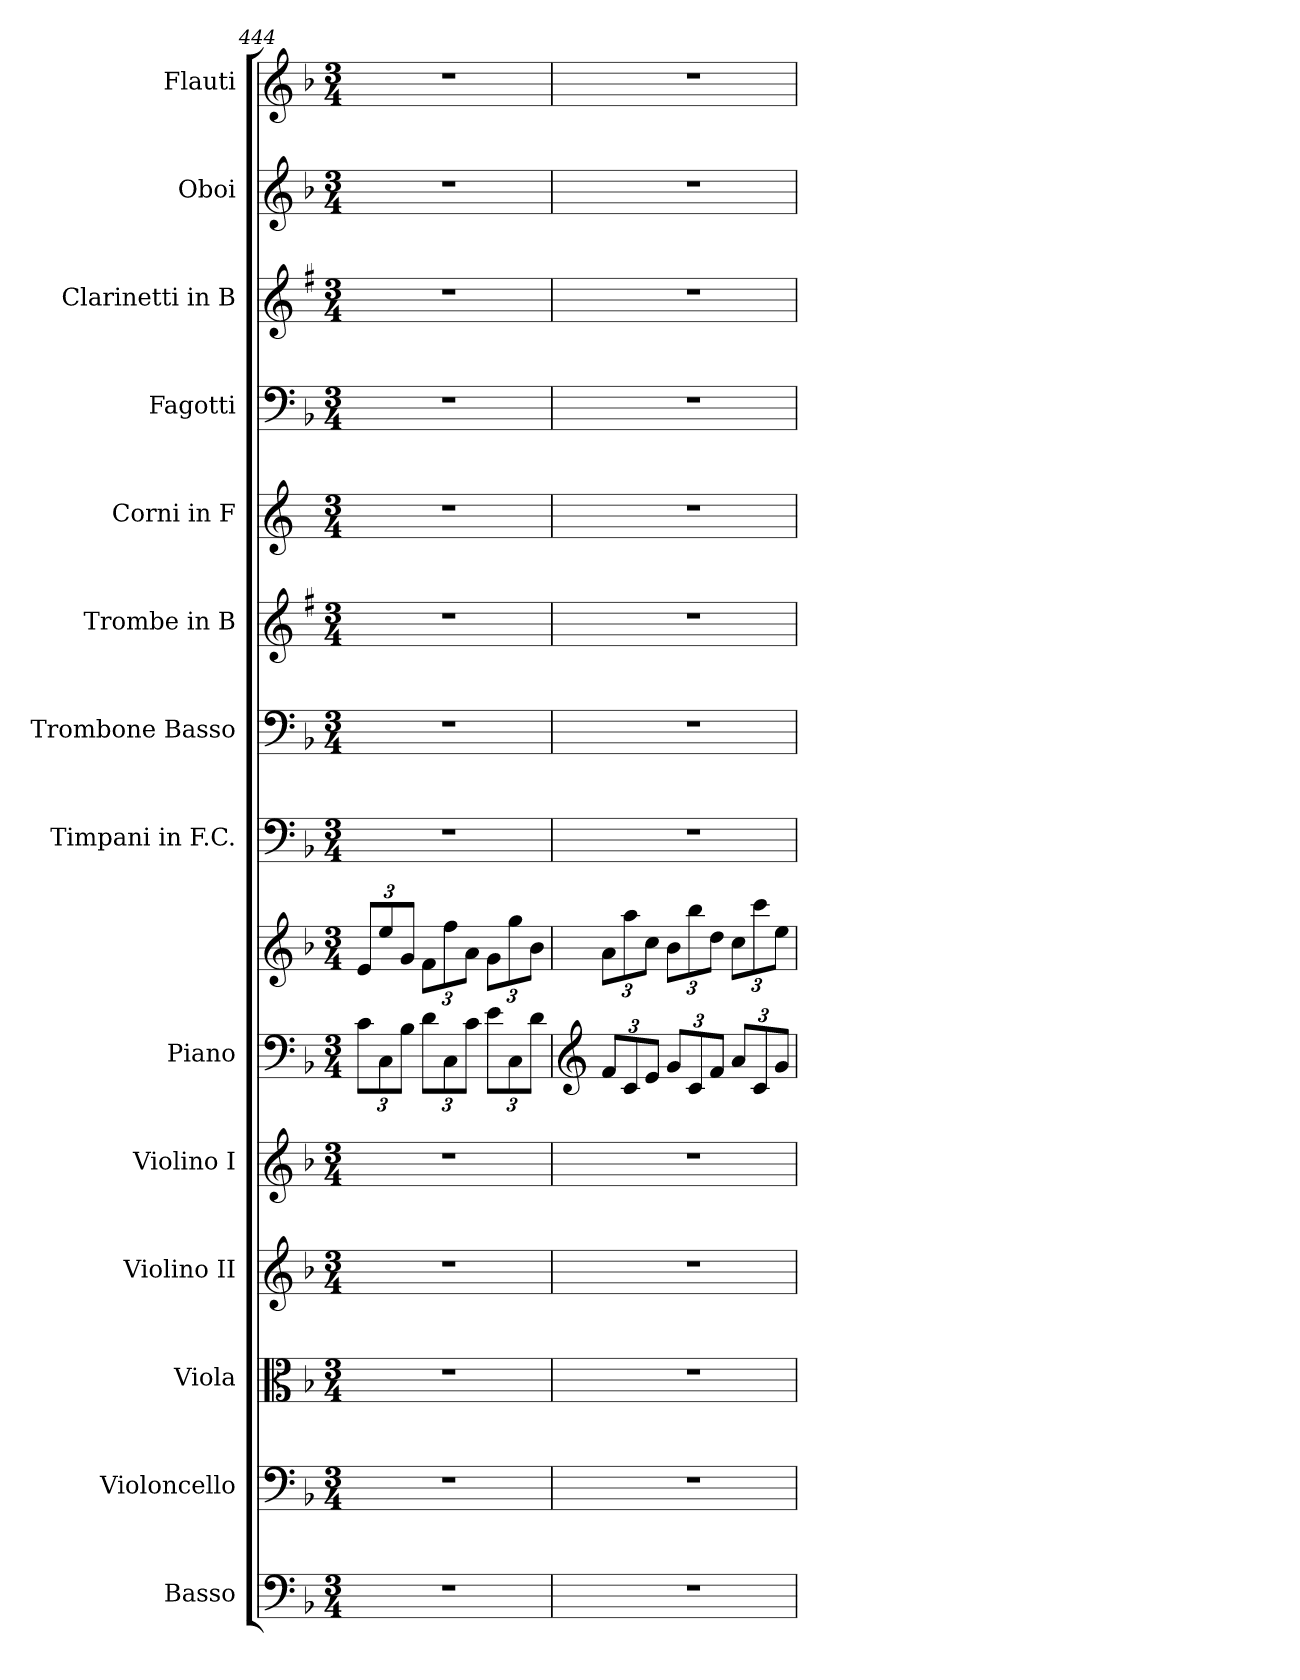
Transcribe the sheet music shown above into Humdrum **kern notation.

**kern	**kern	**kern	**kern	**kern	**kern	**kern	**kern	**kern	**kern	**kern	**kern	**kern	**kern	**kern
*part14	*part13	*part12	*part11	*part10	*part9	*part9	*part8	*part7	*part6	*part5	*part4	*part3	*part2	*part1
*staff15	*staff14	*staff13	*staff12	*staff11	*staff10	*staff9	*staff8	*staff7	*staff6	*staff5	*staff4	*staff3	*staff2	*staff1
*I"Basso	*I"Violoncello	*I"Viola	*I"Violino II	*I"Violino I	*I"Piano	*	*I"Timpani in F.C.	*I"Trombone Basso	*I"Trombe in B	*I"Corni in F	*I"Fagotti	*I"Clarinetti in B	*I"Oboi	*I"Flauti
*	*	*	*	*	*I'Pno.	*	*I'Timp.	*	*	*	*	*	*I'Ob.	*I'Fl.
!!LO:PB:g=z
*clefF4	*clefF4	*clefC3	*clefG2	*clefG2	*clefF4	*clefG2	*clefF4	*clefF4	*clefG2	*clefG2	*clefF4	*clefG2	*clefG2	*clefG2
*ITrd7c12	*	*	*	*	*	*	*	*	*ITrd1c2	*ITrd4c7	*	*ITrd1c2	*	*
*k[b-]	*k[b-]	*k[b-]	*k[b-]	*k[b-]	*k[b-]	*k[b-]	*k[b-]	*k[b-]	*k[b-]	*k[b-]	*k[b-]	*k[b-]	*k[b-]	*k[b-]
*M3/4	*M3/4	*M3/4	*M3/4	*M3/4	*M3/4	*M3/4	*M3/4	*M3/4	*M3/4	*M3/4	*M3/4	*M3/4	*M3/4	*M3/4
*	*	*	*	*	*Xbrackettup	*Xbrackettup	*	*	*	*	*	*	*	*
=444	=444	=444	=444	=444	=444	=444	=444	=444	=444	=444	=444	=444	=444	=444
2.r	2.r	2.r	2.r	2.r	12c\L	12e/L	2.r	2.r	2.r	2.r	2.r	2.r	2.r	2.r
.	.	.	.	.	12C\	12ee/	.	.	.	.	.	.	.	.
.	.	.	.	.	12B-\J	12g/J	.	.	.	.	.	.	.	.
.	.	.	.	.	12d\L	12f\L	.	.	.	.	.	.	.	.
.	.	.	.	.	12C\	12ff\	.	.	.	.	.	.	.	.
.	.	.	.	.	12c\J	12a\J	.	.	.	.	.	.	.	.
.	.	.	.	.	12e\L	12g\L	.	.	.	.	.	.	.	.
.	.	.	.	.	12C\	12gg\	.	.	.	.	.	.	.	.
.	.	.	.	.	12d\J	12b-\J	.	.	.	.	.	.	.	.
=445	=445	=445	=445	=445	=445	=445	=445	=445	=445	=445	=445	=445	=445	=445
*	*	*	*	*	*clefG2	*	*	*	*	*	*	*	*	*
2.r	2.r	2.r	2.r	2.r	12f/L	12a\L	2.r	2.r	2.r	2.r	2.r	2.r	2.r	2.r
.	.	.	.	.	12c/	12aa\	.	.	.	.	.	.	.	.
.	.	.	.	.	12e/J	12cc\J	.	.	.	.	.	.	.	.
.	.	.	.	.	12g/L	12b-\L	.	.	.	.	.	.	.	.
.	.	.	.	.	12c/	12bb-\	.	.	.	.	.	.	.	.
.	.	.	.	.	12f/J	12dd\J	.	.	.	.	.	.	.	.
.	.	.	.	.	12a/L	12cc\L	.	.	.	.	.	.	.	.
.	.	.	.	.	12c/	12ccc\	.	.	.	.	.	.	.	.
.	.	.	.	.	12g/J	12ee\J	.	.	.	.	.	.	.	.
=	=	=	=	=	=	=	=	=	=	=	=	=	=	=
*-	*-	*-	*-	*-	*-	*-	*-	*-	*-	*-	*-	*-	*-	*-
